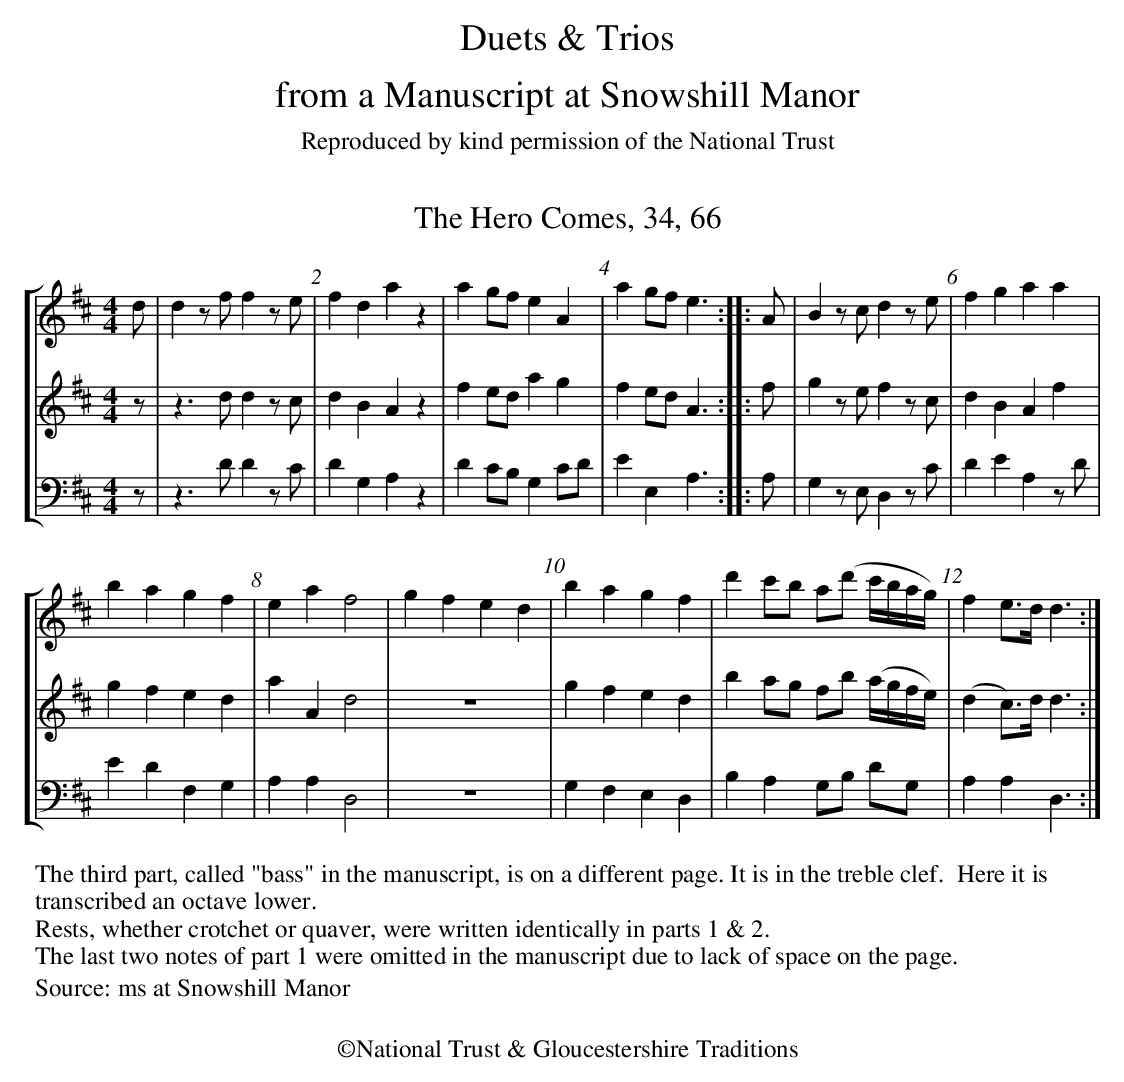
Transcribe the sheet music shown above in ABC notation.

X:1
T:Hero Comes, 34, 66, The
%%staves [1 2 3]
V:1
V:2
V:3 clef=bass middle=D transpose=-12
M:4/4
L:1/8
K:D
V:1
d | d2 z f f2 z e | f2 d2 a2 z2 |\
a2 gf e2 A2 | a2 gf e3 :: A |\
B2 z c d2 z e | f2 g2 a2 a2 |
V:2
z | z3 d d2 z c | d2 B2 A2 z2 |\
f2 ed a2 g2 | f2 ed A3 :: f |\
g2 z e f2 z c | d2 B2 A2 f2 |
V:3
z | z3 d d2 z c | d2 G2 A2 z2 |\
d2 cB G2 cd | e2 E2 A3 :: A |\
G2 z E D2 z c | d2 e2 A2 z d |
V:1
b2 a2 g2 f2 | e2 a2 f4 |\
g2 f2 e2 d2 | b2 a2 g2 f2 |\
d'2 c'b a(d' c'/b/a/g/) | f2 e>d d3 :|
V:2
g2 f2 e2 d2 | a2 A2 d4 |\
z8 | g2 f2 e2 d2 |\
b2 ag fb (a/g/f/e/) | (d2 c)>d d3 :|
V:3
e2 d2 F2 G2 | A2 A2 D4 |
z8 | G2 F2 E2 D2 |\
B2 A2 GB dG | A2 A2 D3 :|
